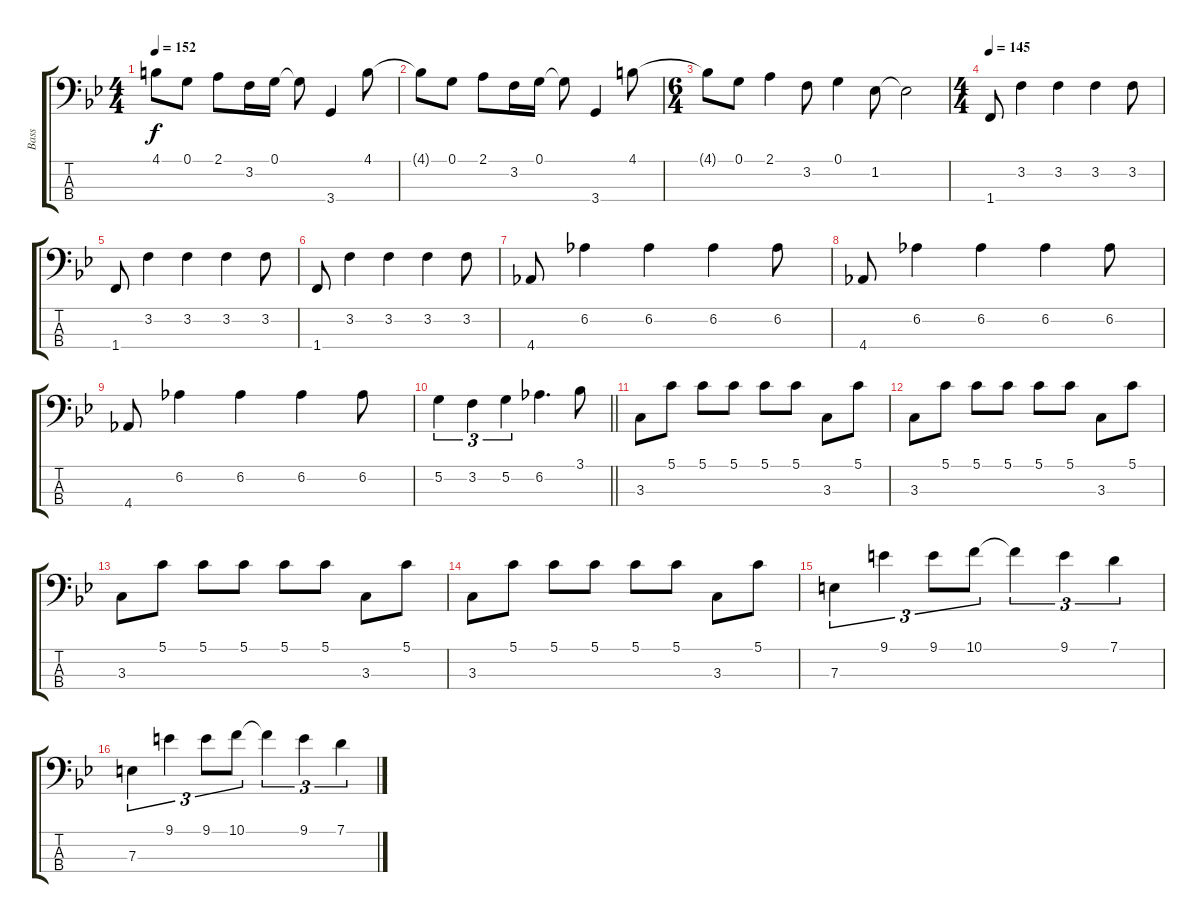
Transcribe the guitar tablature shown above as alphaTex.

\track ("Bass" "Bass") {instrument electricbasspick}
\staff {score tabs}
\tuning (G2 D2 A1 E1) {hide}
\ts (4 4)
\tempo 152
\clef f4
\ks bb
4.1{t}.8{dy f} 0.1.8 2.1.8 3.2.16 0.1.16 0.1{t}.8 3.4.4 4.1.8 |
4.1{t}.8 0.1.8 2.1.8 3.2.16 0.1.16 0.1{t}.8 3.4.4 4.1.8 |
\ts (6 4)
4.1{t}.8 0.1.8 2.1.4 3.2.8 0.1.4 1.2.8 1.2{t}.2 |
\ts (4 4)
\tempo 145
1.4.8 3.2.4 3.2.4 3.2.4 3.2.8 |
1.4.8 3.2.4 3.2.4 3.2.4 3.2.8 |
1.4.8 3.2.4 3.2.4 3.2.4 3.2.8 |
4.4.8 6.2.4 6.2.4 6.2.4 6.2.8 |
4.4.8 6.2.4 6.2.4 6.2.4 6.2.8 |
4.4.8 6.2.4 6.2.4 6.2.4 6.2.8 |
\barLineRight lightlight
5.2.4{tu (3 2)} 3.2.4{tu (3 2)} 5.2.4{tu (3 2)} 6.2.4{d} 3.1.8 |
3.3.8 5.1.8 5.1.8 5.1.8 5.1.8 5.1.8 3.3.8 5.1.8 |
3.3.8 5.1.8 5.1.8 5.1.8 5.1.8 5.1.8 3.3.8 5.1.8 |
3.3.8 5.1.8 5.1.8 5.1.8 5.1.8 5.1.8 3.3.8 5.1.8 |
3.3.8 5.1.8 5.1.8 5.1.8 5.1.8 5.1.8 3.3.8 5.1.8 |
7.3.4{tu (3 2)} 9.1.4{tu (3 2)} 9.1.8{tu (3 2)} 10.1.8{tu (3 2)} 10.1{t}.4{tu (3 2)} 9.1.4{tu (3 2)} 7.1.4{tu (3 2)} |
7.3.4{tu (3 2)} 9.1.4{tu (3 2)} 9.1.8{tu (3 2)} 10.1.8{tu (3 2)} 10.1{t}.4{tu (3 2)} 9.1.4{tu (3 2)} 7.1.4{tu (3 2)}
